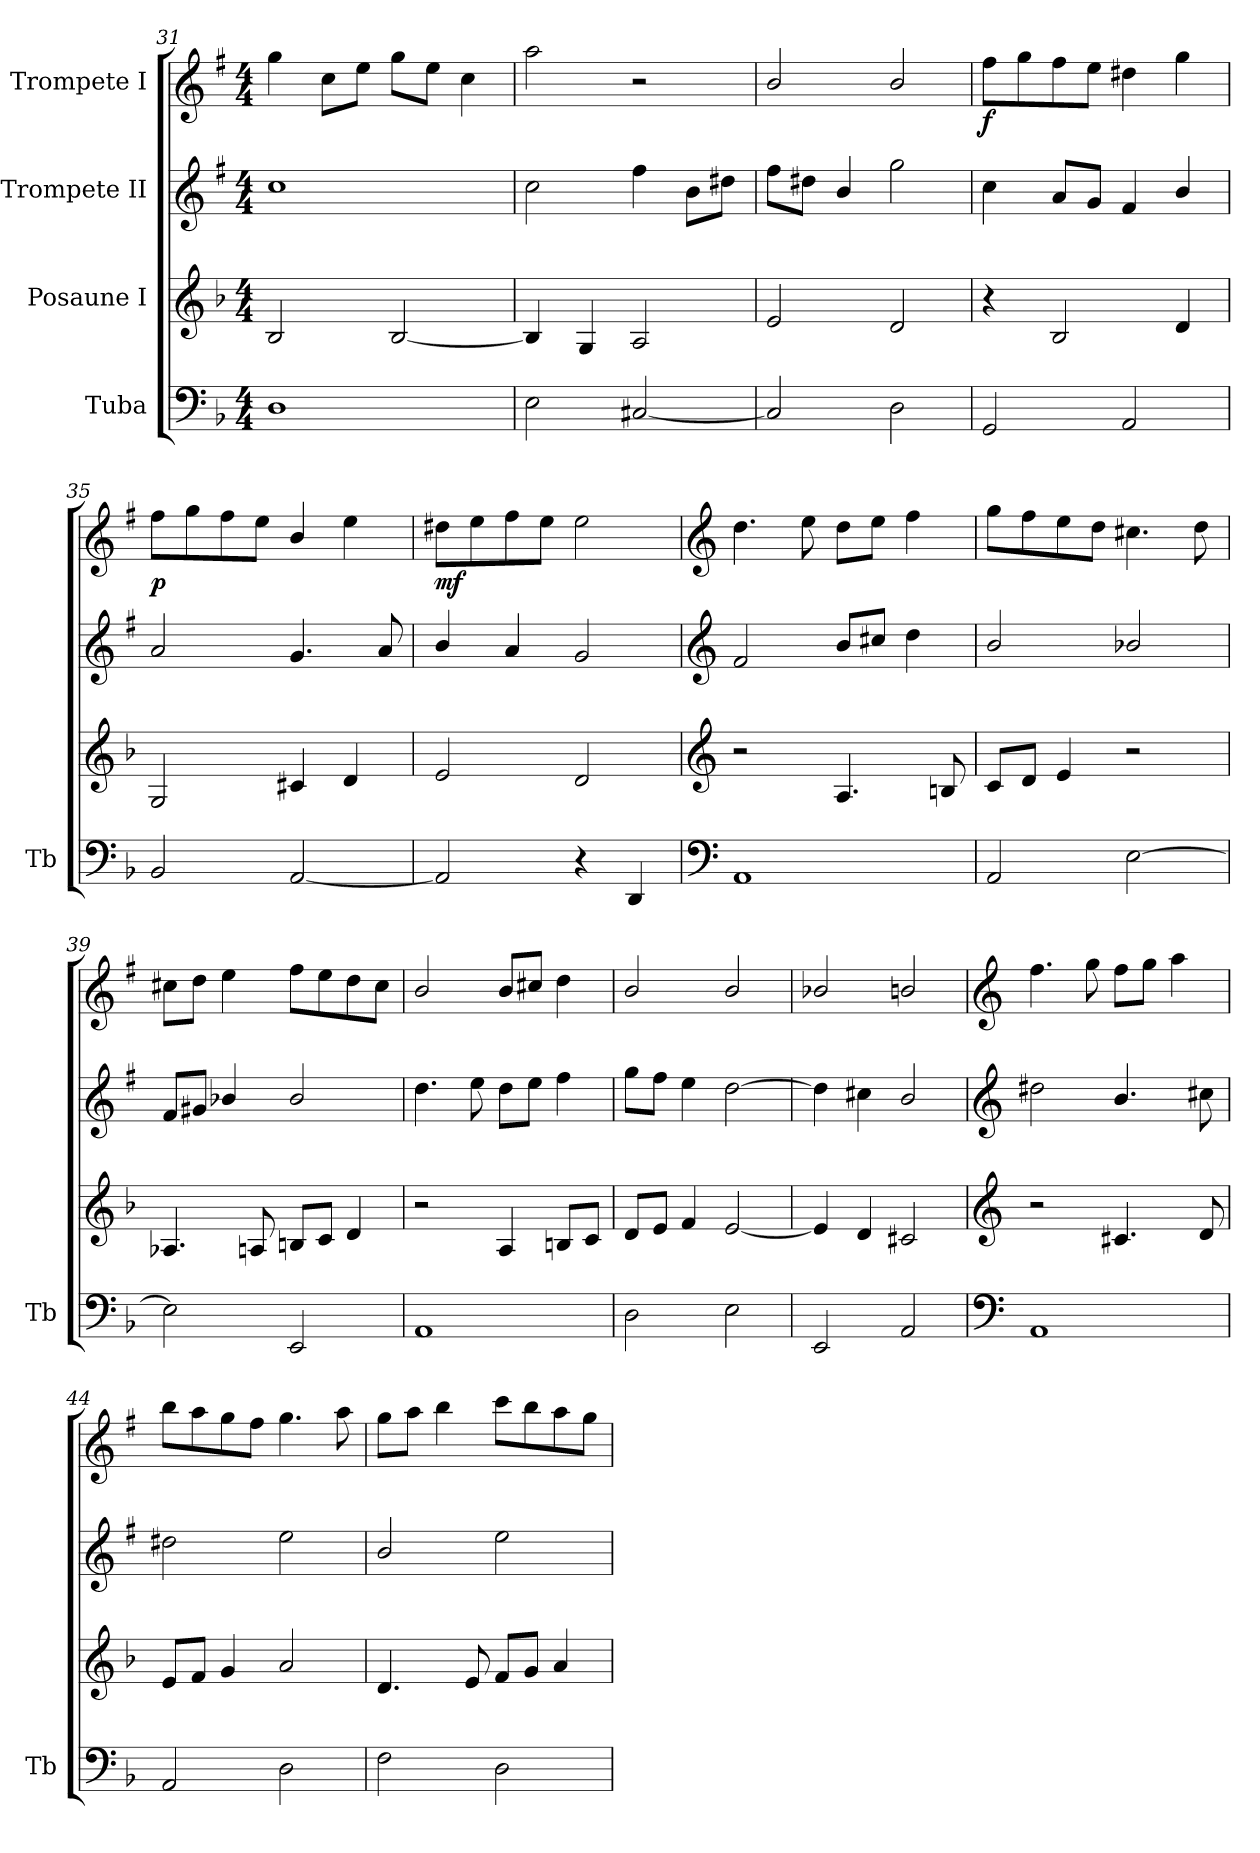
**kern	**kern	**kern	**kern	**dynam
*part4	*part3	*part2	*part1	*part1
*staff4	*staff3	*staff2	*staff1	*staff1
*I"Tuba	*I"Posaune I	*I"Trompete II	*I"Trompete I	*
*I'Tb	*	*	*	*
!!LO:LB:g=z
*clefF4	*clefG2	*clefG2	*clefG2	*
*	*	*ITrd1c2	*ITrd1c2	*
*k[b-]	*k[b-]	*k[b-]	*k[b-]	*
*M4/4	*M4/4	*M4/4	*M4/4	*
=31	=31	=31	=31	=31
1D	2B-/	1b-	4ff\	.
.	.	.	8b-\L	.
.	.	.	8dd\J	.
.	[2B-/	.	8ff\L	.
.	.	.	8dd\J	.
.	.	.	4b-\	.
=32	=32	=32	=32	=32
2E\	4B-/]	2b-\	2gg\	.
.	4G/	.	.	.
[2C#X/	2A/	4ee\	2r	.
.	.	8a\L	.	.
.	.	8cc#X\J	.	.
=33	=33	=33	=33	=33
2C#/]	2e/	8ee\L	2a/	.
.	.	8cc#X\J	.	.
.	.	4a/	.	.
2D\	2d/	2ff\	2a/	.
=34	=34	=34	=34	=34
!	!	!	!	!LO:DY:b
2GG/	4r	4b-\	8ee\L	f
.	.	.	8ff\	.
.	2B-/	8g/L	8ee\	.
.	.	8f/J	8dd\J	.
2AA/	.	4e/	4cc#X\	.
.	4d/	4a/	4ff\	.
=35	=35	=35	=35	=35
!	!	!	!	!LO:DY:b
2BB-/	2G/	2g/	8ee\L	p
.	.	.	8ff\	.
.	.	.	8ee\	.
.	.	.	8dd\J	.
[2AA/	4c#X/	4.f/	4a/	.
.	4d/	.	4dd\	.
.	.	8g/	.	.
=36	=36	=36	=36	=36
!	!	!	!	!LO:DY:b
2AA/]	2e/	4a/	8cc#X\L	mf
.	.	.	8dd\	.
.	.	4g/	8ee\	.
.	.	.	8dd\J	.
4r	2d/	2f/	2dd\	.
4DD/	.	.	.	.
!!LO:LB:g=z
=37	=37	=37	=37	=37
*clefF4	*clefG2	*clefG2	*clefG2	*
1AA	2r	2e/	4.cc\	.
.	.	.	8dd\	.
.	4.A/	8a/L	8cc\L	.
.	.	8bn/J	8dd\J	.
.	.	4cc\	4ee\	.
.	8Bn/	.	.	.
=38	=38	=38	=38	=38
2AA/	8c/L	2a/	8ff\L	.
.	8d/J	.	8ee\	.
.	4e/	.	8dd\	.
.	.	.	8cc\J	.
[2E\	2r	2a-X/	4.bn\	.
.	.	.	8cc\	.
=39	=39	=39	=39	=39
2E\]	4.A-X/	8e/L	8bn\L	.
.	.	8f#X/J	8cc\J	.
.	.	4a-X/	4dd\	.
.	8An/	.	.	.
2EE/	8Bn/L	2a-/	8ee\L	.
.	8c/J	.	8dd\	.
.	4d/	.	8cc\	.
.	.	.	8b\J	.
=40	=40	=40	=40	=40
1AA	2r	4.cc\	2a/	.
.	.	8dd\	.	.
.	4A/	8cc\L	8a/L	.
.	.	8dd\J	8bn/J	.
.	8Bn/L	4ee\	4cc\	.
.	8c/J	.	.	.
=41	=41	=41	=41	=41
2D\	8d/L	8ff\L	2a/	.
.	8e/J	8ee\J	.	.
.	4f/	4dd\	.	.
2E\	[2e/	[2cc\	2a/	.
=42	=42	=42	=42	=42
2EE/	4e/]	4cc\]	2a-X/	.
.	4d/	4bn\	.	.
2AA/	2c#X/	2a/	2an/	.
!!LO:PB:g=z
=43	=43	=43	=43	=43
*clefF4	*clefG2	*clefG2	*clefG2	*
1AA	2r	2cc#X\	4.ee\	.
.	.	.	8ff\	.
.	4.c#X/	4.a/	8ee\L	.
.	.	.	8ff\J	.
.	.	.	4gg\	.
.	8d/	8bn\	.	.
=44	=44	=44	=44	=44
2AA/	8e/L	2cc#X\	8aa\L	.
.	8f/J	.	8gg\	.
.	4g/	.	8ff\	.
.	.	.	8ee\J	.
2D\	2a/	2dd\	4.ff\	.
.	.	.	8gg\	.
=45	=45	=45	=45	=45
2F\	4.d/	2a/	8ff\L	.
.	.	.	8gg\J	.
.	.	.	4aa\	.
.	8e/	.	.	.
2D\	8f/L	2dd\	8bb-\L	.
.	8g/J	.	8aa\	.
.	4a/	.	8gg\	.
.	.	.	8ff\J	.
=	=	=	=	=
*-	*-	*-	*-	*-
